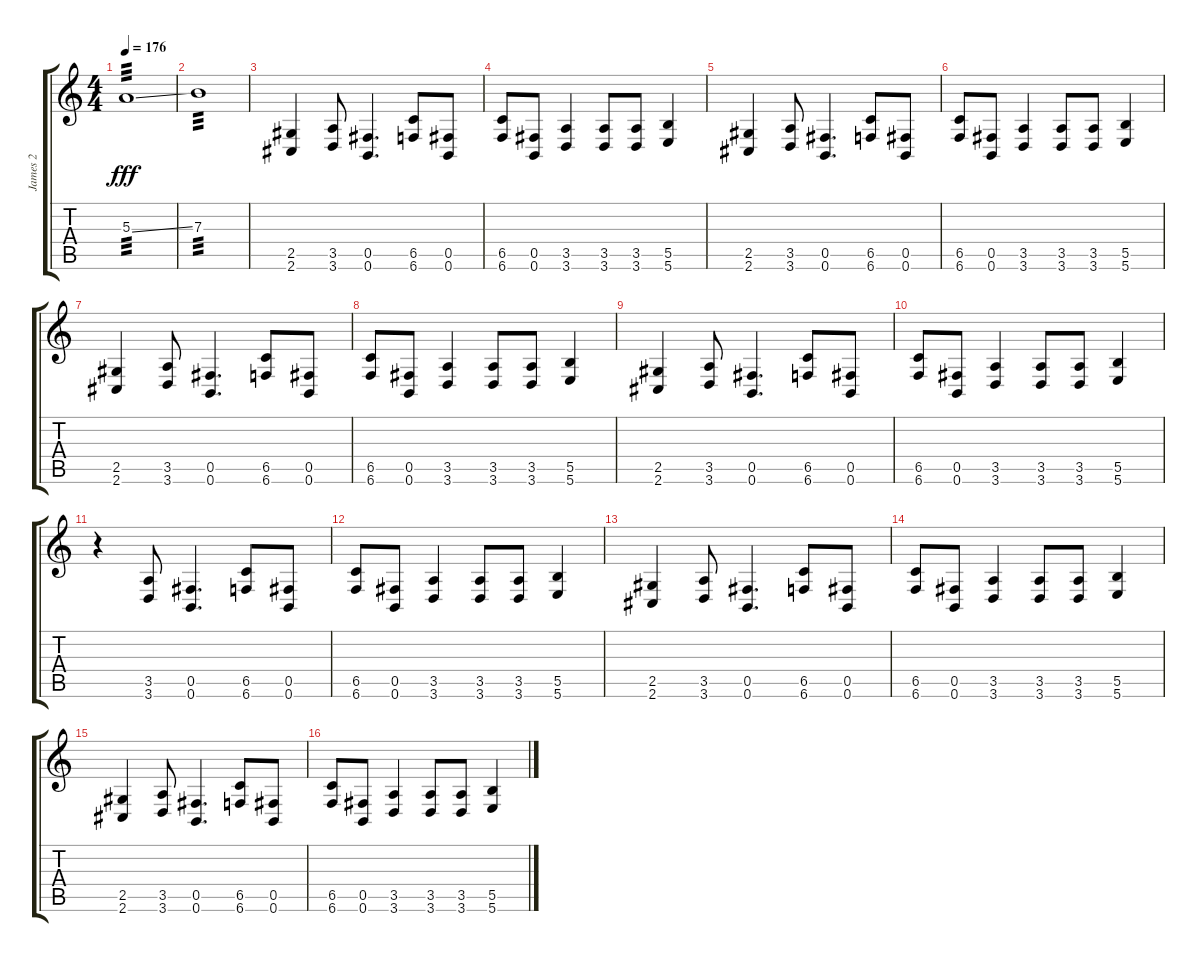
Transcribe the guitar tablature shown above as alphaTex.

\track ("James 2" "James 2") {instrument overdrivenguitar}
\staff {score tabs}
\tuning (Db4 Ab3 E3 B2 Gb2 B1) {hide}
\ts (4 4)
\tempo 176
\clef g2
\ks c
5.3{ss}.1{tp 3 dy fff} |
7.3.1{tp 3} |
(2.5 2.6).4 (3.5 3.6).8 (0.5 0.6).4{d} (6.5 6.6).8 (0.5 0.6).8 |
(6.5 6.6).8 (0.5 0.6).8 (3.5 3.6).4 (3.5 3.6).8 (3.5 3.6).8 (5.5 5.6).4 |
(2.5 2.6).4 (3.5 3.6).8 (0.5 0.6).4{d} (6.5 6.6).8 (0.5 0.6).8 |
(6.5 6.6).8 (0.5 0.6).8 (3.5 3.6).4 (3.5 3.6).8 (3.5 3.6).8 (5.5 5.6).4 |
(2.5 2.6).4 (3.5 3.6).8 (0.5 0.6).4{d} (6.5 6.6).8 (0.5 0.6).8 |
(6.5 6.6).8 (0.5 0.6).8 (3.5 3.6).4 (3.5 3.6).8 (3.5 3.6).8 (5.5 5.6).4 |
(2.5 2.6).4 (3.5 3.6).8 (0.5 0.6).4{d} (6.5 6.6).8 (0.5 0.6).8 |
(6.5 6.6).8 (0.5 0.6).8 (3.5 3.6).4 (3.5 3.6).8 (3.5 3.6).8 (5.5 5.6).4 |
r.4 (3.5 3.6).8 (0.5 0.6).4{d} (6.5 6.6).8 (0.5 0.6).8 |
(6.5 6.6).8 (0.5 0.6).8 (3.5 3.6).4 (3.5 3.6).8 (3.5 3.6).8 (5.5 5.6).4 |
(2.5 2.6).4 (3.5 3.6).8 (0.5 0.6).4{d} (6.5 6.6).8 (0.5 0.6).8 |
(6.5 6.6).8 (0.5 0.6).8 (3.5 3.6).4 (3.5 3.6).8 (3.5 3.6).8 (5.5 5.6).4 |
(2.5 2.6).4 (3.5 3.6).8 (0.5 0.6).4{d} (6.5 6.6).8 (0.5 0.6).8 |
(6.5 6.6).8 (0.5 0.6).8 (3.5 3.6).4 (3.5 3.6).8 (3.5 3.6).8 (5.5 5.6).4
